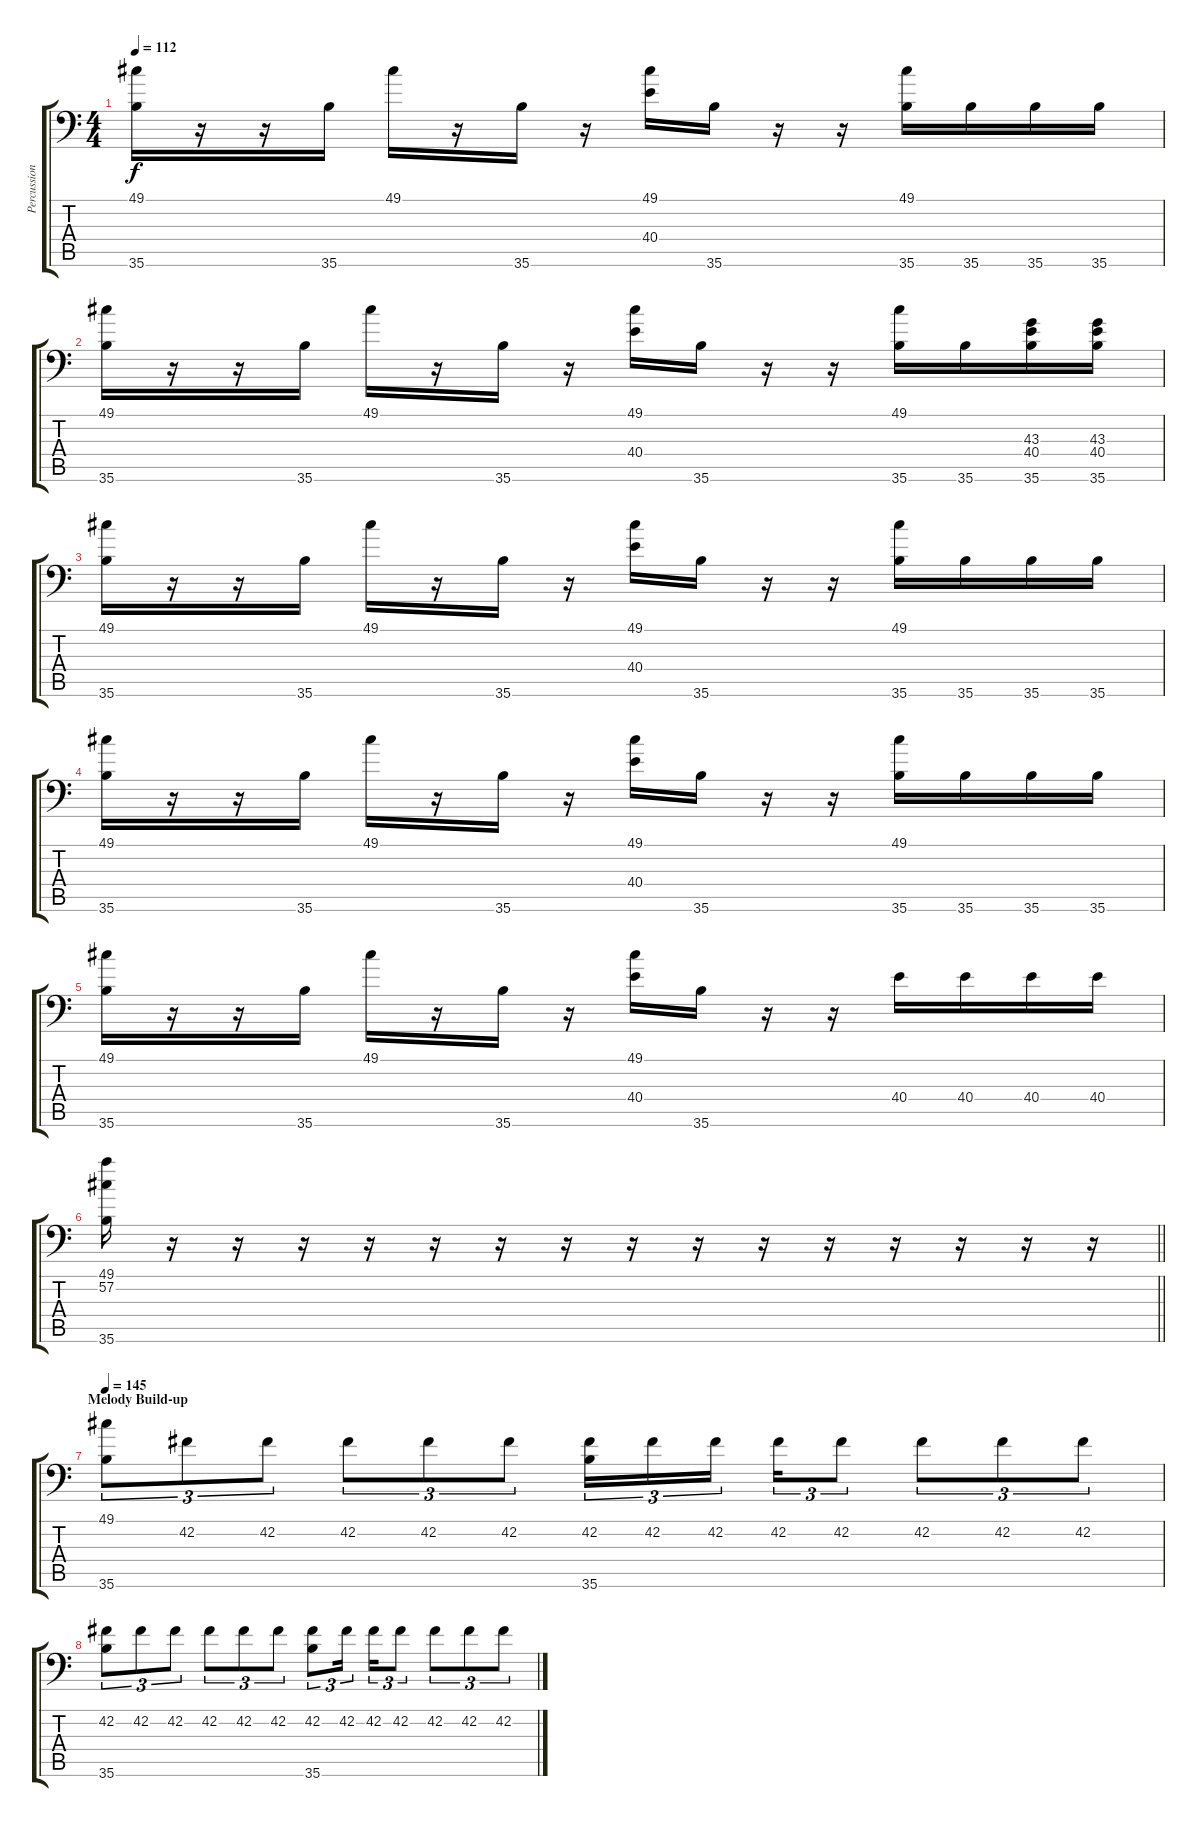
\track ("Percussion" "Percussion") {instrument acousticgrandpiano}
\staff {score tabs}
\tuning (C-1 C-1 C-1 C-1 C-1 C-1) {hide}
\ts (4 4)
\tempo 112
\clef f4
\ks c
(49.1 35.6).16{dy f} r.16 r.16 35.6.16 49.1.16 r.16 35.6.16 r.16 (49.1 40.4).16 35.6.16 r.16 r.16 (49.1 35.6).16 35.6.16 35.6.16 35.6.16 |
(49.1 35.6).16 r.16 r.16 35.6.16 49.1.16 r.16 35.6.16 r.16 (49.1 40.4).16 35.6.16 r.16 r.16 (49.1 35.6).16 35.6.16 (43.3 40.4 35.6).16 (43.3 40.4 35.6).16 |
(49.1 35.6).16 r.16 r.16 35.6.16 49.1.16 r.16 35.6.16 r.16 (49.1 40.4).16 35.6.16 r.16 r.16 (49.1 35.6).16 35.6.16 35.6.16 35.6.16 |
(49.1 35.6).16 r.16 r.16 35.6.16 49.1.16 r.16 35.6.16 r.16 (49.1 40.4).16 35.6.16 r.16 r.16 (49.1 35.6).16 35.6.16 35.6.16 35.6.16 |
(49.1 35.6).16 r.16 r.16 35.6.16 49.1.16 r.16 35.6.16 r.16 (49.1 40.4).16 35.6.16 r.16 r.16 40.4.16 40.4.16 40.4.16 40.4.16 |
\barLineRight lightlight
(49.1 57.2 35.6).16 r.16 r.16 r.16 r.16 r.16 r.16 r.16 r.16 r.16 r.16 r.16 r.16 r.16 r.16 r.16 |
\section ("" "Melody Build-up")
\tempo 145
(49.1 35.6).8{tu (3 2)} 42.2.8{tu (3 2)} 42.2.8{tu (3 2)} 42.2.8{tu (3 2)} 42.2.8{tu (3 2)} 42.2.8{tu (3 2)} (42.2 35.6).16{tu (3 2)} 42.2.16{tu (3 2)} 42.2.16{tu (3 2) beam splitsecondary} 42.2.16{tu (3 2)} 42.2.8{tu (3 2)} 42.2.8{tu (3 2)} 42.2.8{tu (3 2)} 42.2.8{tu (3 2)} |
(42.2 35.6).8{tu (3 2)} 42.2.8{tu (3 2)} 42.2.8{tu (3 2)} 42.2.8{tu (3 2)} 42.2.8{tu (3 2)} 42.2.8{tu (3 2)} (42.2 35.6).8{tu (3 2)} 42.2.16{tu (3 2) beam splitsecondary} 42.2.16{tu (3 2)} 42.2.8{tu (3 2)} 42.2.8{tu (3 2)} 42.2.8{tu (3 2)} 42.2.8{tu (3 2)}
